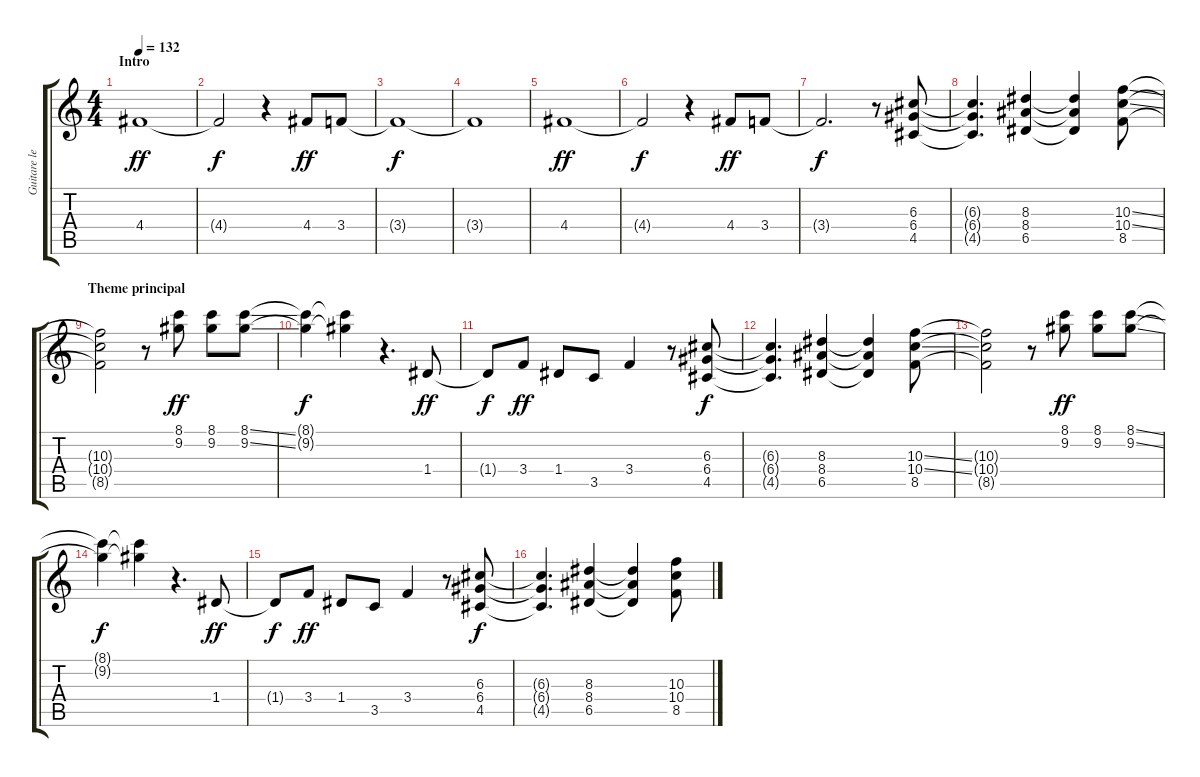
\track ("Guitare lead" "Guitare le") {instrument distortionguitar}
\staff {score tabs}
\tuning (E4 B3 G3 D3 A2 E2) {hide}
\ts (4 4)
\section ("" "Intro")
\tempo 132
\clef g2
\ks c
4.4.1{dy ff instrument distortionguitar} |
4.4{t}.2{dy f} r.4 4.4.8{dy ff} 3.4.8 |
3.4{t}.1{dy f} |
3.4{t}.1 |
4.4.1{dy ff} |
4.4{t}.2{dy f} r.4 4.4.8{dy ff} 3.4.8 |
3.4{t}.2{d dy f} r.8 (6.3 6.4 4.5).8 |
(6.3{t} 6.4{t} 4.5{t}).4{d} (8.3 8.4 6.5).4 (8.3{t} 8.4{t} 6.5{t}).4 (10.3{ss} 10.4{ss} 8.5).8 |
\section ("" "Theme principal")
(10.3{t} 10.4{t} 8.5{t}).2 r.8 (8.1 9.2).8{dy ff} (8.1 9.2).8 (8.1{ss} 9.2{ss}).8 |
(8.1{t} 9.2{t}).4{dy f} (8.1{t} 9.2{t}).4 r.4{d} 1.4.8{dy ff} |
1.4{t}.8{dy f} 3.4.8{dy ff} 1.4.8 3.5.8 3.4.4 r.8 (6.3 6.4 4.5).8{dy f} |
(6.3{t} 6.4{t} 4.5{t}).4{d} (8.3 8.4 6.5).4 (8.3{t} 8.4{t} 6.5{t}).4 (10.3{ss} 10.4{ss} 8.5).8 |
(10.3{t} 10.4{t} 8.5{t}).2 r.8 (8.1 9.2).8{dy ff} (8.1 9.2).8 (8.1{ss} 9.2{ss}).8 |
(8.1{t} 9.2{t}).4{dy f} (8.1{t} 9.2{t}).4 r.4{d} 1.4.8{dy ff} |
1.4{t}.8{dy f} 3.4.8{dy ff} 1.4.8 3.5.8 3.4.4 r.8 (6.3 6.4 4.5).8{dy f} |
(6.3{t} 6.4{t} 4.5{t}).4{d} (8.3 8.4 6.5).4 (8.3{t} 8.4{t} 6.5{t}).4 (10.3{ss} 10.4 8.5).8
